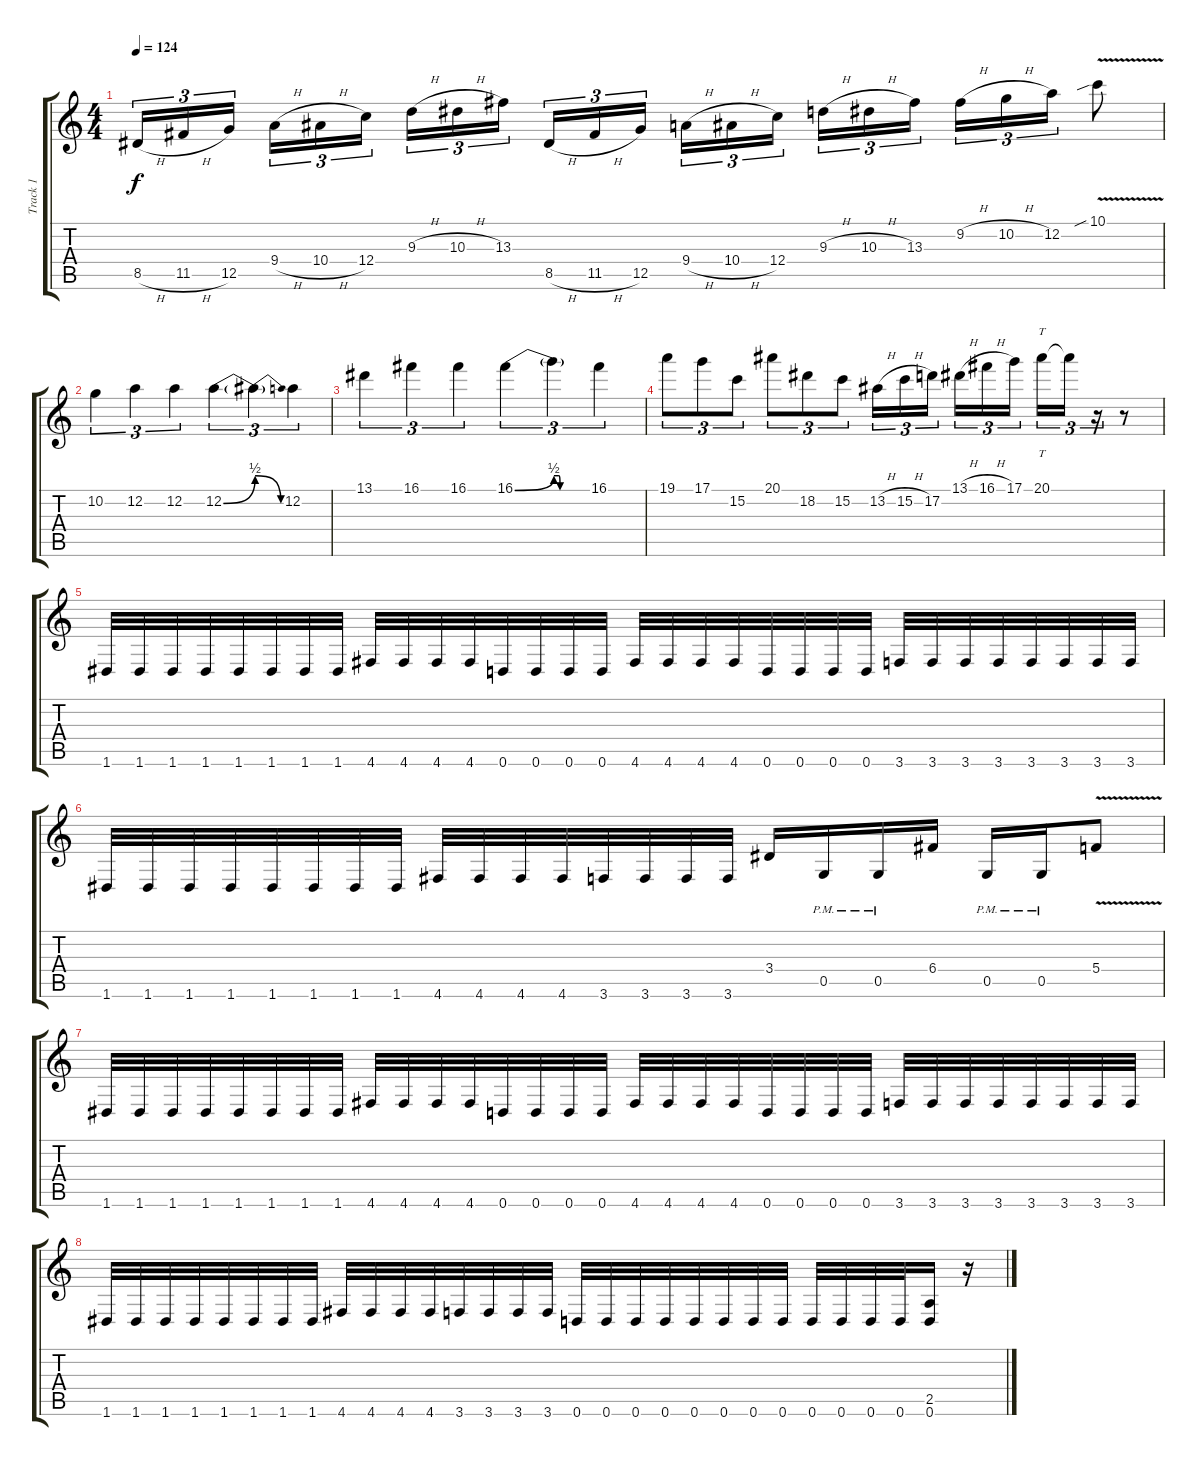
\track ("Track 1" "Track 1") {instrument distortionguitar}
\staff {score tabs}
\tuning (D4 A3 F3 C3 G2 D2) {hide}
\ts (4 4)
\tempo 124
\clef g2
\ks c
8.5{h}.16{tu (3 2) dy f} 11.5{h}.16{tu (3 2)} 12.5.16{tu (3 2) beam splitsecondary} 9.4{h}.16{tu (3 2)} 10.4{h}.16{tu (3 2)} 12.4.16{tu (3 2)} 9.3{h}.16{tu (3 2)} 10.3{h}.16{tu (3 2)} 13.3.16{tu (3 2) beam splitsecondary} 8.5{h}.16{tu (3 2)} 11.5{h}.16{tu (3 2)} 12.5.16{tu (3 2)} 9.4{h}.16{tu (3 2)} 10.4{h}.16{tu (3 2)} 12.4.16{tu (3 2) beam splitsecondary} 9.3{h}.16{tu (3 2)} 10.3{h}.16{tu (3 2)} 13.3.16{tu (3 2)} 9.2{h}.16{tu (3 2)} 10.2{h}.16{tu (3 2)} 12.2.16{tu (3 2)} 10.1{v sib}.8 |
10.2.4{tu (3 2)} 12.2.4{tu (3 2)} 12.2.4{tu (3 2)} 12.2{be (bend 0 0 60 2)}.4{tu (3 2)} 12.2{be (release 0 2 60 0) t}.4{tu (3 2)} 12.2.4{tu (3 2)} |
13.1.4{tu (3 2)} 16.1.4{tu (3 2)} 16.1.4{tu (3 2)} 16.1{be (bend 0 0 60 2)}.4{tu (3 2)} 16.1{be (custom 0 2 9 2 11 0 30 0 60 0) t}.4{tu (3 2)} 16.1.4{tu (3 2)} |
19.1.8{tu (3 2)} 17.1.8{tu (3 2)} 15.2.8{tu (3 2)} 20.1.8{tu (3 2)} 18.2.8{tu (3 2)} 15.2.8{tu (3 2)} 13.2{h}.16{tu (3 2)} 15.2{h}.16{tu (3 2)} 17.2.16{tu (3 2) beam splitsecondary} 13.1{h}.16{tu (3 2)} 16.1{h}.16{tu (3 2)} 17.1.16{tu (3 2)} 20.1.16{tt tu (3 2)} 20.1{t}.16{tu (3 2)} r.16{tu (3 2)} r.8 |
1.6.32 1.6.32 1.6.32 1.6.32 1.6.32 1.6.32 1.6.32 1.6.32 4.6.32 4.6.32 4.6.32 4.6.32 0.6.32 0.6.32 0.6.32 0.6.32 4.6.32 4.6.32 4.6.32 4.6.32 0.6.32 0.6.32 0.6.32 0.6.32 3.6.32 3.6.32 3.6.32 3.6.32 3.6.32 3.6.32 3.6.32 3.6.32 |
1.6.32 1.6.32 1.6.32 1.6.32 1.6.32 1.6.32 1.6.32 1.6.32 4.6.32 4.6.32 4.6.32 4.6.32 3.6.32 3.6.32 3.6.32 3.6.32 3.4.16 0.5{pm}.16 0.5{pm}.16 6.4.16 0.5{pm}.16 0.5{pm}.16 5.4{v}.8 |
1.6.32 1.6.32 1.6.32 1.6.32 1.6.32 1.6.32 1.6.32 1.6.32 4.6.32 4.6.32 4.6.32 4.6.32 0.6.32 0.6.32 0.6.32 0.6.32 4.6.32 4.6.32 4.6.32 4.6.32 0.6.32 0.6.32 0.6.32 0.6.32 3.6.32 3.6.32 3.6.32 3.6.32 3.6.32 3.6.32 3.6.32 3.6.32 |
1.6.32 1.6.32 1.6.32 1.6.32 1.6.32 1.6.32 1.6.32 1.6.32 4.6.32 4.6.32 4.6.32 4.6.32 3.6.32 3.6.32 3.6.32 3.6.32 0.6.32 0.6.32 0.6.32 0.6.32 0.6.32 0.6.32 0.6.32 0.6.32 0.6.32 0.6.32 0.6.32 0.6.32 (2.5 0.6).16 r.16
